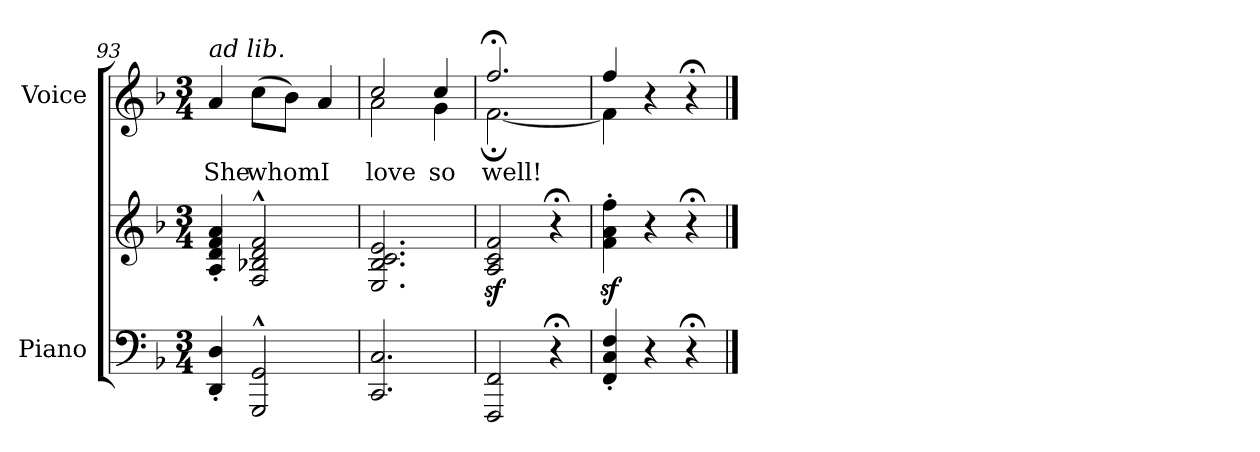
**kern	**kern	**kern	**text
*part2	*part2	*part1	*part1
*staff3	*staff2	*staff1	*staff1
*I"Piano	*	*I"Voice	*
*I'Pno	*	*	*
*clefF4	*clefG2	*clefG2	*
*k[b-]	*k[b-]	*k[b-]	*
*M3/4	*M3/4	*M3/4	*
=93	=93	=93	=93
!	!	!LO:TX:a:i:t=ad lib.	!
4DD/' 4D/'	4A/' 4d/' 4f/' 4a/'	4a/	She
2GGG/^^ 2GG/^^	2F/^^ 2B-X/^^ 2d/^^ 2f/^^	(8cc\L	whom
.	.	8b-\J)	.
.	.	4a/	I
=94	=94	=94	=94
*	*	*^	*
2.CC/ 2.C/	2.E/ 2.B-/ 2.c/ 2.e/	2cc/	2a\	love
.	.	4cc/	4g\	so
=95	=95	=95	=95	=95
2FFF/ 2FF/	2A/z< 2c/z< 2f/z<	2.ff;</	[2.f;\	well!
4r;<	4r;<	.	.	.
=96	=96	=96	=96	=96
4FF/' 4C/' 4F/'	4f\z<' 4a\z<' 4ff\z<'	4ff/	4f\]	.
4r	4r	4r	4ryy	.
4r;<	4r;<	4r;<	4ryy	.
*	*	*v	*v	*
==	==	==	==
*-	*-	*-	*-
